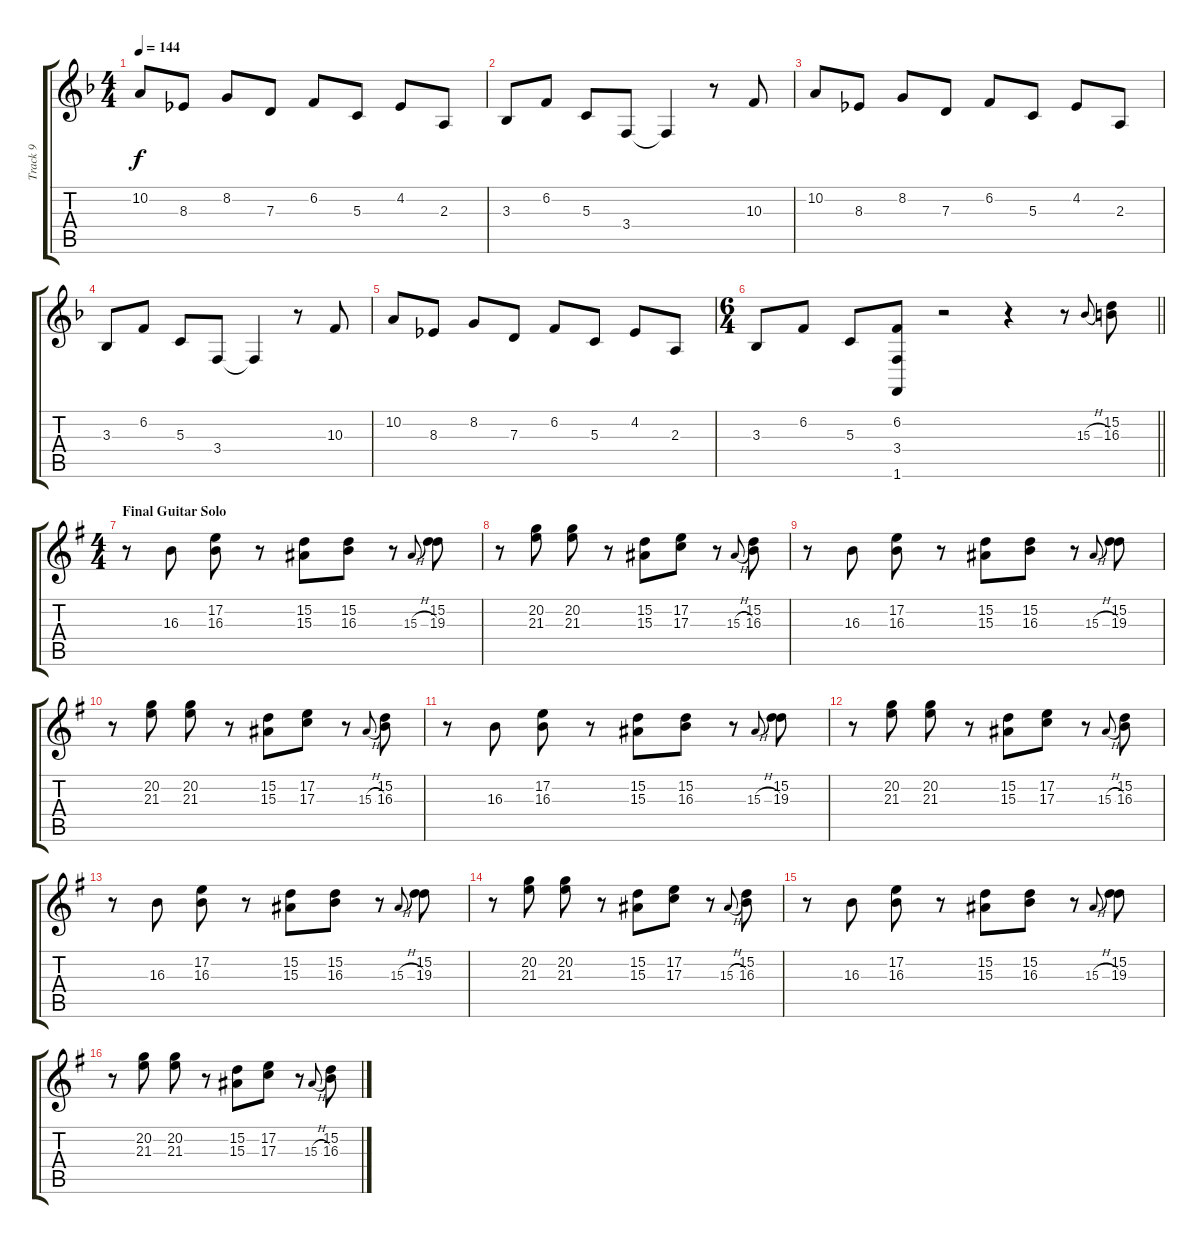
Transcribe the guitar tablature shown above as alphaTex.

\track ("Track 9" "Track 9") {instrument acousticgrandpiano}
\staff {score tabs}
\tuning (E4 B3 G3 D3 A2 E2) {hide}
\ts (4 4)
\tempo 144
\clef g2
\ks f
10.2.8{dy f} 8.3.8 8.2.8 7.3.8 6.2.8 5.3.8 4.2.8 2.3.8 |
3.3.8 6.2.8 5.3.8 3.4.8 3.4{t}.4 r.8 10.3.8 |
10.2.8 8.3.8 8.2.8 7.3.8 6.2.8 5.3.8 4.2.8 2.3.8 |
3.3.8 6.2.8 5.3.8 3.4.8 3.4{t}.4 r.8 10.3.8 |
10.2.8 8.3.8 8.2.8 7.3.8 6.2.8 5.3.8 4.2.8 2.3.8 |
\ts (6 4)
\barLineRight lightlight
3.3.8 6.2.8 5.3.8 (6.2 3.4 1.6).8 r.2 r.4 r.8 15.3{h}.8{gr onbeat} (15.2 16.3).8 |
\ts (4 4)
\section ("" "Final Guitar Solo")
\ks g
r.8 16.3.8 (17.2 16.3).8 r.8 (15.2 15.3).8 (15.2 16.3).8 r.8 15.3{h}.8{gr onbeat} (15.2 19.3).8 |
r.8 (20.2 21.3).8 (20.2 21.3).8 r.8 (15.2 15.3).8 (17.2 17.3).8 r.8 15.3{h}.8{gr onbeat} (15.2 16.3).8 |
r.8 16.3.8 (17.2 16.3).8 r.8 (15.2 15.3).8 (15.2 16.3).8 r.8 15.3{h}.8{gr onbeat} (15.2 19.3).8 |
r.8 (20.2 21.3).8 (20.2 21.3).8 r.8 (15.2 15.3).8 (17.2 17.3).8 r.8 15.3{h}.8{gr onbeat} (15.2 16.3).8 |
r.8 16.3.8 (17.2 16.3).8 r.8 (15.2 15.3).8 (15.2 16.3).8 r.8 15.3{h}.8{gr onbeat} (15.2 19.3).8 |
r.8 (20.2 21.3).8 (20.2 21.3).8 r.8 (15.2 15.3).8 (17.2 17.3).8 r.8 15.3{h}.8{gr onbeat} (15.2 16.3).8 |
r.8 16.3.8 (17.2 16.3).8 r.8 (15.2 15.3).8 (15.2 16.3).8 r.8 15.3{h}.8{gr onbeat} (15.2 19.3).8 |
r.8 (20.2 21.3).8 (20.2 21.3).8 r.8 (15.2 15.3).8 (17.2 17.3).8 r.8 15.3{h}.8{gr onbeat} (15.2 16.3).8 |
r.8 16.3.8 (17.2 16.3).8 r.8 (15.2 15.3).8 (15.2 16.3).8 r.8 15.3{h}.8{gr onbeat} (15.2 19.3).8 |
r.8 (20.2 21.3).8 (20.2 21.3).8 r.8 (15.2 15.3).8 (17.2 17.3).8 r.8 15.3{h}.8{gr onbeat} (15.2 16.3).8
